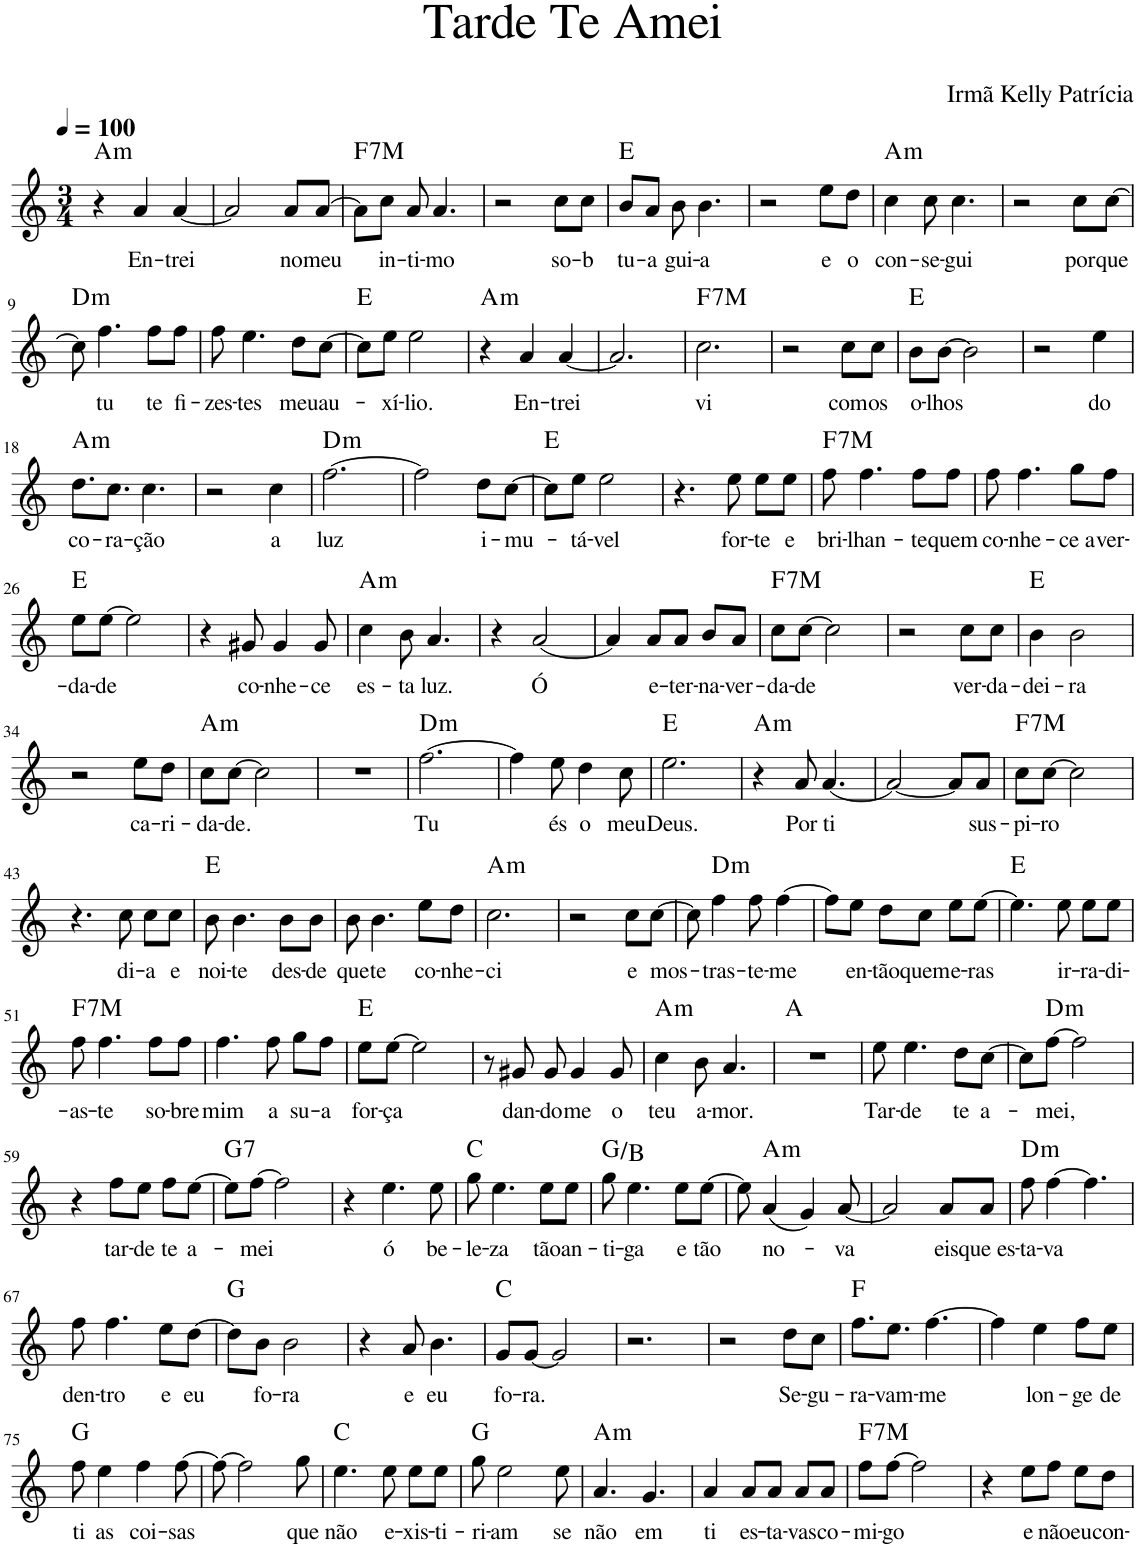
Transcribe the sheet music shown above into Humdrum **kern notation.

**kern	**text	**harte
*part1	*part1	*part1
*staff1	*staff1	*
*I"Voz	*	*
*I'Vo.	*	*
*clefG2	*	*
*k[]	*	*
*M3/4	*	*
*MM100	*	*
=1	=1	=1
!	!	!LO:H:kt=m
4r	.	A:min
!	!LO:LY:b	!
4a/	En-	.
!	!LO:LY:b	!
[4a/	-trei	.
=2	=2	=2
2a/]	.	.
!	!LO:LY:b	!
8a/L	no	.
!	!LO:LY:b	!
[8a/J	meu	.
=3	=3	=3
!	!	!LO:H:kt=7
8a\L]	.	F:7
!	!LO:LY:b	!
8cc\J	in-	.
!	!LO:LY:b	!
8a/	-ti-	.
!	!LO:LY:b	!
4.a/	-mo	.
=4	=4	=4
2r	.	.
!	!LO:LY:b	!
8cc\L	so-	.
!	!LO:LY:b	!
8cc\J	-b	.
=5	=5	=5
!	!LO:LY:b	!
8b/L	tu-	E:maj
!	!LO:LY:b	!
8a/J	-a	.
!	!LO:LY:b	!
8b\	gui-	.
!	!LO:LY:b	!
4.b\	-a	.
=6	=6	=6
2r	.	.
!	!LO:LY:b	!
8ee\L	e	.
!	!LO:LY:b	!
8dd\J	o	.
=7	=7	=7
!	!LO:LY:b	!LO:H:kt=m
4cc\	con-	A:min
!	!LO:LY:b	!
8cc\	-se-	.
!	!LO:LY:b	!
4.cc\	-gui	.
=8	=8	=8
2r	.	.
!	!LO:LY:b	!
8cc\L	por	.
!	!LO:LY:b	!
[8cc\J	que	.
!!LO:LB:g=z
=9	=9	=9
!	!	!LO:H:kt=m
8cc\]	.	D:min
!	!LO:LY:b	!
4.ff\	tu	.
!	!LO:LY:b	!
8ff\L	te	.
!	!LO:LY:b	!
8ff\J	fi-	.
=10	=10	=10
!	!LO:LY:b	!
8ff\	-zes-	.
!	!LO:LY:b	!
4.ee\	-tes	.
!	!LO:LY:b	!
8dd\L	meu	.
!	!LO:LY:b	!
[8cc\J	au-	.
=11	=11	=11
8cc\L]	.	E:maj
!	!LO:LY:b	!
8ee\J	-xí-	.
!	!LO:LY:b	!
2ee\	-lio.	.
=12	=12	=12
!	!	!LO:H:kt=m
4r	.	A:min
!	!LO:LY:b	!
4a/	En-	.
!	!LO:LY:b	!
[4a/	-trei	.
=13	=13	=13
2.a/]	.	.
=14	=14	=14
!	!LO:LY:b	!LO:H:kt=7
2.cc\	vi	F:7
=15	=15	=15
2r	.	.
!	!LO:LY:b	!
8cc\L	com	.
!	!LO:LY:b	!
8cc\J	os	.
=16	=16	=16
!	!LO:LY:b	!
8b\L	o-	E:maj
!	!LO:LY:b	!
[8b\J	-lhos	.
2b\]	.	.
=17	=17	=17
2r	.	.
!	!LO:LY:b	!
4ee\	do	.
!!LO:LB:g=z
=18	=18	=18
!	!LO:LY:b	!LO:H:kt=m
8.dd\L	co-	A:min
!	!LO:LY:b	!
8.cc\J	-ra-	.
!	!LO:LY:b	!
4.cc\	-ção	.
=19	=19	=19
2r	.	.
!	!LO:LY:b	!
4cc\	a	.
=20	=20	=20
!	!LO:LY:b	!LO:H:kt=m
[2.ff\	luz	D:min
=21	=21	=21
2ff\]	.	.
!	!LO:LY:b	!
8dd\L	i-	.
!	!LO:LY:b	!
[8cc\J	-mu-	.
=22	=22	=22
8cc\L]	.	E:maj
!	!LO:LY:b	!
8ee\J	-tá-	.
!	!LO:LY:b	!
2ee\	vel	.
=23	=23	=23
4.r	.	.
!	!LO:LY:b	!
8ee\	for-	.
!	!LO:LY:b	!
8ee\L	-te	.
!	!LO:LY:b	!
8ee\J	e	.
=24	=24	=24
!	!LO:LY:b	!LO:H:kt=7
8ff\	bri-	F:7
!	!LO:LY:b	!
4.ff\	-lhan-	.
!	!LO:LY:b	!
8ff\L	-te	.
!	!LO:LY:b	!
8ff\J	quem	.
=25	=25	=25
!	!LO:LY:b	!
8ff\	co-	.
!	!LO:LY:b	!
4.ff\	-nhe-	.
!	!LO:LY:b	!
8gg\L	-ce a	.
!	!LO:LY:b	!
8ff\J	ver-	.
!!LO:LB:g=z
=26	=26	=26
!	!LO:LY:b	!
8ee\L	-da-	E:maj
!	!LO:LY:b	!
[8ee\J	-de	.
2ee\]	.	.
=27	=27	=27
4r	.	.
!	!LO:LY:b	!
8g#X/	co-	.
!	!LO:LY:b	!
4g#/	-nhe-	.
!	!LO:LY:b	!
8g#/	-ce	.
=28	=28	=28
!	!LO:LY:b	!LO:H:kt=m
4cc\	es-	A:min
!	!LO:LY:b	!
8b\	-ta	.
!	!LO:LY:b	!
4.a/	luz.	.
=29	=29	=29
4r	.	.
!	!LO:LY:b	!
[2a/	Ó	.
=30	=30	=30
4a/]	.	.
!	!LO:LY:b	!
8a/L	e-	.
!	!LO:LY:b	!
8a/J	-ter-	.
!	!LO:LY:b	!
8b/L	-na-	.
!	!LO:LY:b	!
8a/J	-ver-	.
=31	=31	=31
!	!LO:LY:b	!LO:H:kt=7
8cc\L	-da-	F:7
!	!LO:LY:b	!
[8cc\J	-de	.
2cc\]	.	.
=32	=32	=32
2r	.	.
!	!LO:LY:b	!
8cc\L	ver-	.
!	!LO:LY:b	!
8cc\J	-da-	.
=33	=33	=33
!	!LO:LY:b	!
4b\	-dei-	E:maj
!	!LO:LY:b	!
2b\	-ra	.
!!LO:LB:g=z
=34	=34	=34
2r	.	.
!	!LO:LY:b	!
8ee\L	ca-	.
!	!LO:LY:b	!
8dd\J	-ri-	.
=35	=35	=35
!	!LO:LY:b	!LO:H:kt=m
8cc\L	-da-	A:min
!	!LO:LY:b	!
[8cc\J	-de.	.
2cc\]	.	.
=36	=36	=36
2.r	.	.
=37	=37	=37
!	!LO:LY:b	!LO:H:kt=m
[2.ff\	Tu	D:min
=38	=38	=38
4ff\]	.	.
!	!LO:LY:b	!
8ee\	és	.
!	!LO:LY:b	!
4dd\	o	.
!	!LO:LY:b	!
8cc\	meu	.
=39	=39	=39
!	!LO:LY:b	!
2.ee\	Deus.	E:maj
=40	=40	=40
!	!	!LO:H:kt=m
4r	.	A:min
!	!LO:LY:b	!
8a/	Por	.
!	!LO:LY:b	!
[4.a/	ti	.
=41	=41	=41
2a/_	.	.
8a/L]	.	.
!	!LO:LY:b	!
8a/J	sus-	.
=42	=42	=42
!	!LO:LY:b	!LO:H:kt=7
8cc\L	-pi-	F:7
!	!LO:LY:b	!
[8cc\J	-ro	.
2cc\]	.	.
!!LO:LB:g=z
=43	=43	=43
4.r	.	.
!	!LO:LY:b	!
8cc\	di-	.
!	!LO:LY:b	!
8cc\L	-a	.
!	!LO:LY:b	!
8cc\J	e	.
=44	=44	=44
!	!LO:LY:b	!
8b\	noi-	E:maj
!	!LO:LY:b	!
4.b\	-te	.
!	!LO:LY:b	!
8b\L	des-	.
!	!LO:LY:b	!
8b\J	-de	.
=45	=45	=45
!	!LO:LY:b	!
8b\	que	.
!	!LO:LY:b	!
4.b\	te	.
!	!LO:LY:b	!
8ee\L	co-	.
!	!LO:LY:b	!
8dd\J	-nhe-	.
=46	=46	=46
!	!LO:LY:b	!LO:H:kt=m
2.cc\	-ci	A:min
=47	=47	=47
2r	.	.
!	!LO:LY:b	!
8cc\L	e	.
!	!LO:LY:b	!
[8cc\J	mos-	.
=48	=48	=48
8cc\]	.	.
!	!LO:LY:b	!LO:H:kt=m
4ff\	-tras-	D:min
!	!LO:LY:b	!
8ff\	-te-	.
!	!LO:LY:b	!
[4ff\	-me	.
=49	=49	=49
8ff\L]	.	.
!	!LO:LY:b	!
8ee\J	en-	.
!	!LO:LY:b	!
8dd\L	-tão	.
!	!LO:LY:b	!
8cc\J	quem	.
!	!LO:LY:b	!
8ee\L	e-	.
!	!LO:LY:b	!
[8ee\J	-ras	.
=50	=50	=50
4.ee\]	.	E:maj
!	!LO:LY:b	!
8ee\	ir-	.
!	!LO:LY:b	!
8ee\L	-ra-	.
!	!LO:LY:b	!
8ee\J	-di-	.
!!LO:LB:g=z
=51	=51	=51
!	!LO:LY:b	!LO:H:kt=7
8ff\	-as-	F:7
!	!LO:LY:b	!
4.ff\	-te	.
!	!LO:LY:b	!
8ff\L	so-	.
!	!LO:LY:b	!
8ff\J	-bre	.
=52	=52	=52
!	!LO:LY:b	!
4.ff\	mim	.
!	!LO:LY:b	!
8ff\	a	.
!	!LO:LY:b	!
8gg\L	su-	.
!	!LO:LY:b	!
8ff\J	-a	.
=53	=53	=53
!	!LO:LY:b	!
8ee\L	for-	E:maj
!	!LO:LY:b	!
[8ee\J	-ça	.
2ee\]	.	.
=54	=54	=54
8r	.	.
!	!LO:LY:b	!
8g#X/	dan-	.
!	!LO:LY:b	!
8g#/	-do	.
!	!LO:LY:b	!
4g#/	me	.
!	!LO:LY:b	!
8g#/	o	.
=55	=55	=55
!	!LO:LY:b	!LO:H:kt=m
4cc\	teu	A:min
!	!LO:LY:b	!
8b\	a-	.
!	!LO:LY:b	!
4.a/	-mor.	.
=56	=56	=56
2.r	.	A:maj
=57	=57	=57
!	!LO:LY:b	!
8ee\	Tar-	.
!	!LO:LY:b	!
4.ee\	-de	.
!	!LO:LY:b	!
8dd\L	te	.
!	!LO:LY:b	!
[8cc\J	a-	.
=58	=58	=58
8cc\L]	.	.
!	!LO:LY:b	!LO:H:kt=m
[8ff\J	-mei,	D:min
2ff\]	.	.
!!LO:LB:g=z
=59	=59	=59
4r	.	.
!	!LO:LY:b	!
8ff\L	tar-	.
!	!LO:LY:b	!
8ee\J	-de	.
!	!LO:LY:b	!
8ff\L	te	.
!	!LO:LY:b	!
[8ee\J	a-	.
=60	=60	=60
!	!	!LO:H:kt=7
8ee\L]	.	G:7
!	!LO:LY:b	!
[8ff\J	-mei	.
2ff\]	.	.
=61	=61	=61
4r	.	.
!	!LO:LY:b	!
4.ee\	ó	.
!	!LO:LY:b	!
8ee\	be-	.
=62	=62	=62
!	!LO:LY:b	!
8gg\	-le-	C:maj
!	!LO:LY:b	!
4.ee\	-za	.
!	!LO:LY:b	!
8ee\L	tão	.
!	!LO:LY:b	!
8ee\J	an-	.
=63	=63	=63
!	!LO:LY:b	!
8gg\	-ti-	G:maj/3
!	!LO:LY:b	!
4.ee\	-ga	.
!	!LO:LY:b	!
8ee\L	e	.
!	!LO:LY:b	!
[8ee\J	tão	.
=64	=64	=64
8ee\]	.	.
!	!LO:LY:b	!LO:H:kt=m
(4a/	no-	A:min
4g/)	.	.
!	!LO:LY:b	!
[8a/	-va	.
=65	=65	=65
2a/]	.	.
!	!LO:LY:b	!
8a/L	eis	.
!	!LO:LY:b	!
8a/J	que es-	.
=66	=66	=66
!	!LO:LY:b	!LO:H:kt=m
8ff\	-ta-	D:min
!	!LO:LY:b	!
[4ff\	-va	.
4.ff\]	.	.
!!LO:LB:g=z
=67	=67	=67
!	!LO:LY:b	!
8ff\	den-	.
!	!LO:LY:b	!
4.ff\	-tro	.
!	!LO:LY:b	!
8ee\L	e	.
!	!LO:LY:b	!
[8dd\J	eu	.
=68	=68	=68
8dd\L]	.	G:maj
!	!LO:LY:b	!
8b\J	fo-	.
!	!LO:LY:b	!
2b\	-ra	.
=69	=69	=69
4r	.	.
!	!LO:LY:b	!
8a/	e	.
!	!LO:LY:b	!
4.b\	eu	.
=70	=70	=70
!	!LO:LY:b	!
8g/L	fo-	C:maj
!	!LO:LY:b	!
[8g/J	-ra.	.
2g/]	.	.
=71	=71	=71
2.r	.	.
=72	=72	=72
2r	.	.
!	!LO:LY:b	!
8dd\L	Se-	.
!	!LO:LY:b	!
8cc\J	-gu-	.
=73	=73	=73
!	!LO:LY:b	!
8.ff\L	-ra-	F:maj
!	!LO:LY:b	!
8.ee\J	-vam-	.
!	!LO:LY:b	!
[4.ff\	-me	.
=74	=74	=74
4ff\]	.	.
!	!LO:LY:b	!
4ee\	lon-	.
!	!LO:LY:b	!
8ff\L	-ge	.
!	!LO:LY:b	!
8ee\J	de	.
!!LO:LB:g=z
=75	=75	=75
!	!LO:LY:b	!
8ff\	ti	G:maj
!	!LO:LY:b	!
4ee\	as	.
!	!LO:LY:b	!
4ff\	coi-	.
!	!LO:LY:b	!
[8ff\	-sas	.
=76	=76	=76
8ff\_	.	.
2ff\]	.	.
!	!LO:LY:b	!
8gg\	que	.
=77	=77	=77
!	!LO:LY:b	!
4.ee\	não	C:maj
!	!LO:LY:b	!
8ee\	e-	.
!	!LO:LY:b	!
8ee\L	-xis-	.
!	!LO:LY:b	!
8ee\J	-ti-	.
=78	=78	=78
!	!LO:LY:b	!
8gg\	-ri-	G:maj
!	!LO:LY:b	!
2ee\	-am	.
!	!LO:LY:b	!
8ee\	se	.
=79	=79	=79
!	!LO:LY:b	!LO:H:kt=m
4.a/	não	A:min
!	!LO:LY:b	!
4.g/	em	.
=80	=80	=80
!	!LO:LY:b	!
4a/	ti	.
!	!LO:LY:b	!
8a/L	es-	.
!	!LO:LY:b	!
8a/J	-ta-	.
!	!LO:LY:b	!
8a/L	-vas	.
!	!LO:LY:b	!
8a/J	co-	.
=81	=81	=81
!	!LO:LY:b	!LO:H:kt=7
8ff\L	-mi-	F:7
!	!LO:LY:b	!
[8ff\J	-go	.
2ff\]	.	.
=82	=82	=82
4r	.	.
!	!LO:LY:b	!
8ee\L	e	.
!	!LO:LY:b	!
8ff\J	não	.
!	!LO:LY:b	!
8ee\L	eu	.
!	!LO:LY:b	!
8dd\J	con-	.
=	=	=
*-	*-	*-
